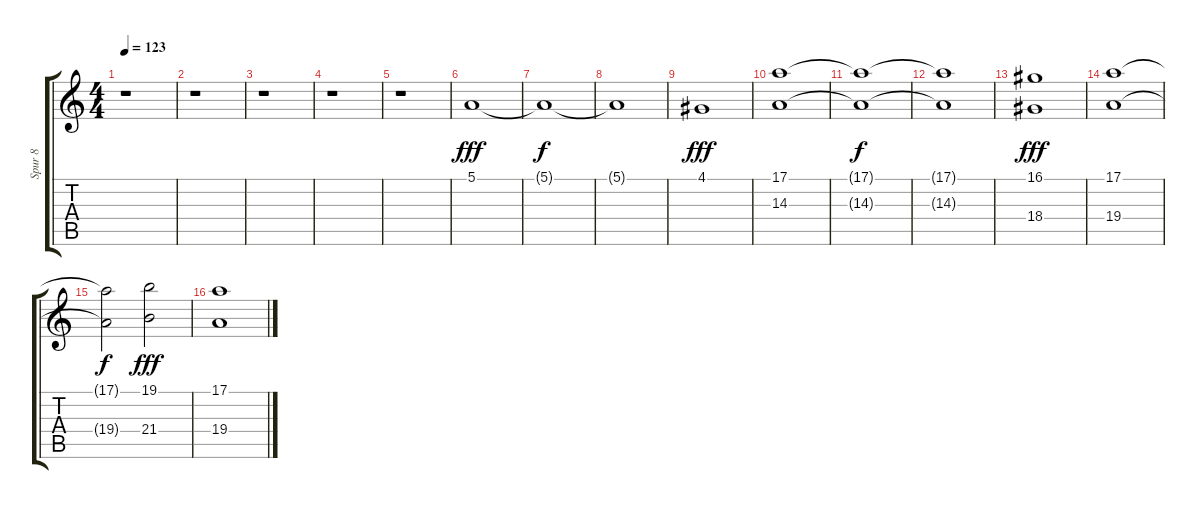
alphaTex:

\track ("Spur 8" "Spur 8") {instrument stringensemble1}
\staff {score tabs}
\tuning (E4 B3 G3 D3 A2 E2) {hide}
\ts (4 4)
\tempo 123
\clef g2
\ks c
r.1{dy fff} |
r.1 |
r.1 |
r.1 |
r.1 |
5.1.1 |
5.1{t}.1{dy f} |
5.1{t}.1 |
4.1.1{dy fff} |
(17.1 14.3).1 |
(17.1{t} 14.3{t}).1{dy f} |
(17.1{t} 14.3{t}).1 |
(16.1 18.4).1{dy fff} |
(17.1 19.4).1 |
(17.1{t} 19.4{t}).2{dy f} (19.1 21.4).2{dy fff} |
(17.1 19.4).1
